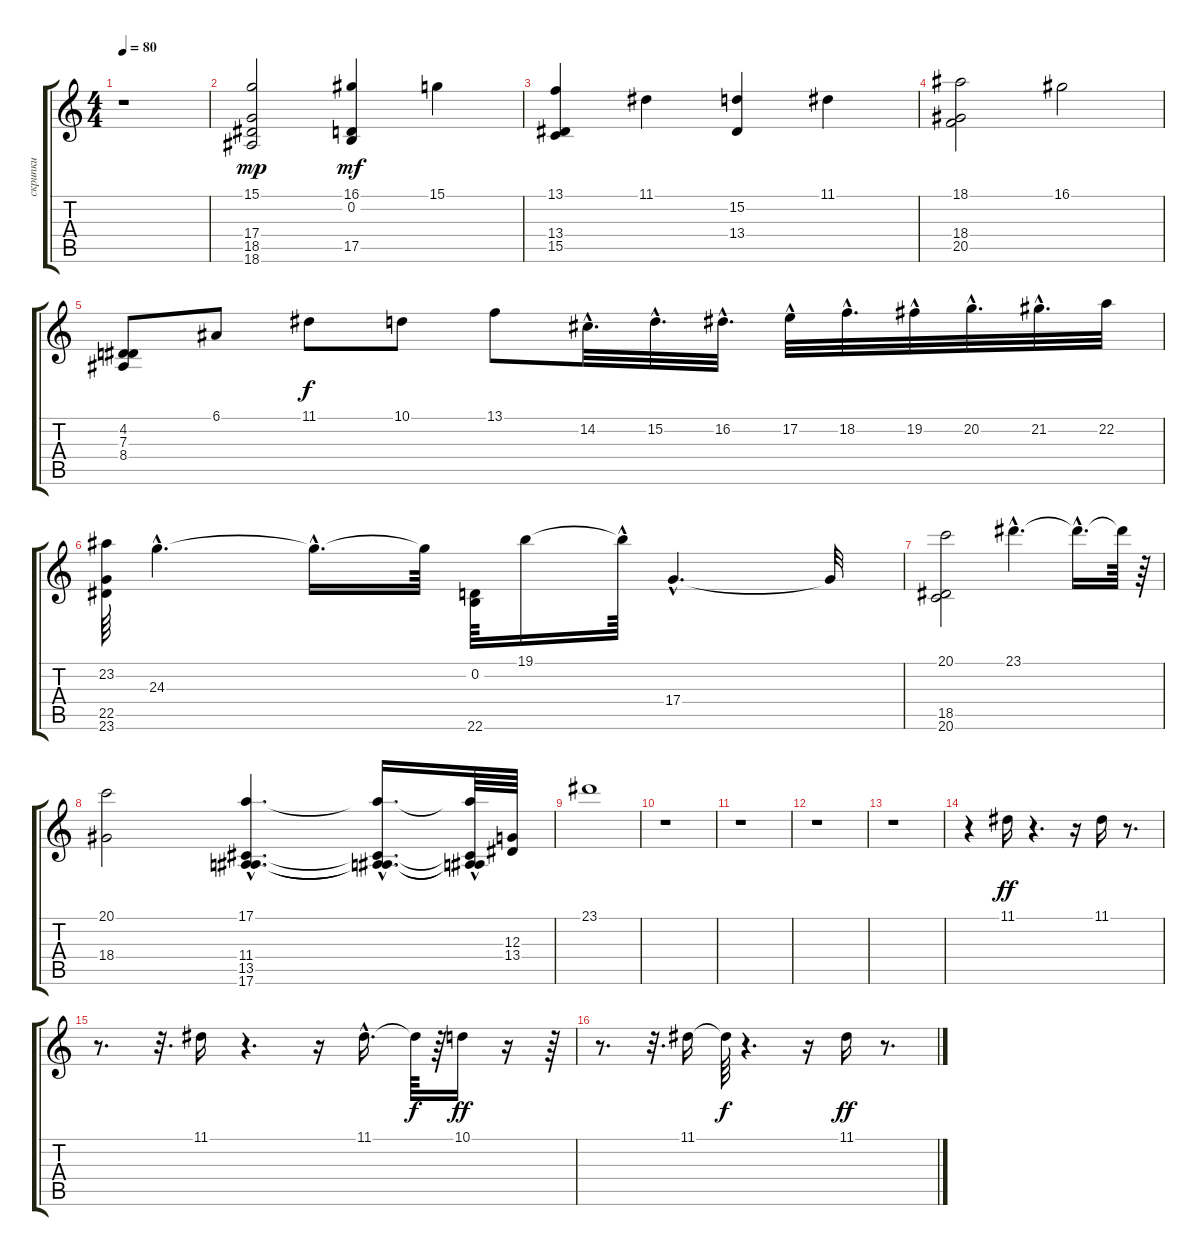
\track ("скрипки" "скрипки") {instrument stringensemble1}
\staff {score tabs}
\tuning (E4 B3 G3 D3 A2 E2) {hide}
\ts (4 4)
\tempo 80
\clef g2
\ks c
r.1{dy mp instrument stringensemble1} |
(15.1 17.4 18.5 18.6).2 (16.1 0.2 17.5).4{dy mf} 15.1.4 |
(13.1 13.4 15.5).4 11.1.4 (15.2 13.4).4 11.1.4 |
(18.1 18.4 20.5).2 16.1.2 |
(4.2 7.3 8.4).8 6.1.8 11.1.8{dy f} 10.1.8 13.1.8 14.2{hac}.32{d} 15.2{hac}.32{d} 16.2{hac}.32{d} 17.2{hac}.32 18.2{hac}.32{d} 19.2{hac}.32 20.2{hac}.32{d} 21.2{hac}.32{d} 22.2.32 |
(23.2 22.5 23.6).64 24.3{hac}.4{d} 24.3{hac t}.16{d} 24.3{t}.64 (0.2 22.6).64 19.1.16 19.1{hac t}.64 17.4{hac}.4{d} 17.4{t}.32 |
(20.1 18.5 20.6).2 23.1{hac}.4{d} 23.1{hac t}.16{d} 23.1{t}.64 r.64 |
(20.1 18.4).2 (17.1{hac} 11.4{hac} 13.5{hac} 17.6{hac}).4{d} (17.1{hac t} 11.4{hac t} 13.5{hac t} 17.6{hac t}).16{d} (17.1{hac t} 11.4{t} 13.5{t} 17.6{t}).64 (12.3 13.4).64 |
23.1.1 |
r.1 |
r.1 |
r.1 |
r.1 |
r.4 11.1.16{dy ff volume 9 balance 8} r.4{d} r.16 11.1.16 r.8{d} |
r.8{d} r.32{d} 11.1.16 r.4{d} r.16 11.1{hac}.16{d} 11.1{t}.64{dy f} r.64 10.1.16{dy ff} r.16 r.64 |
r.8{d} r.32{d} 11.1.16 11.1{t}.64{dy f} r.4{d} r.16 11.1.16{dy ff} r.8{d}
